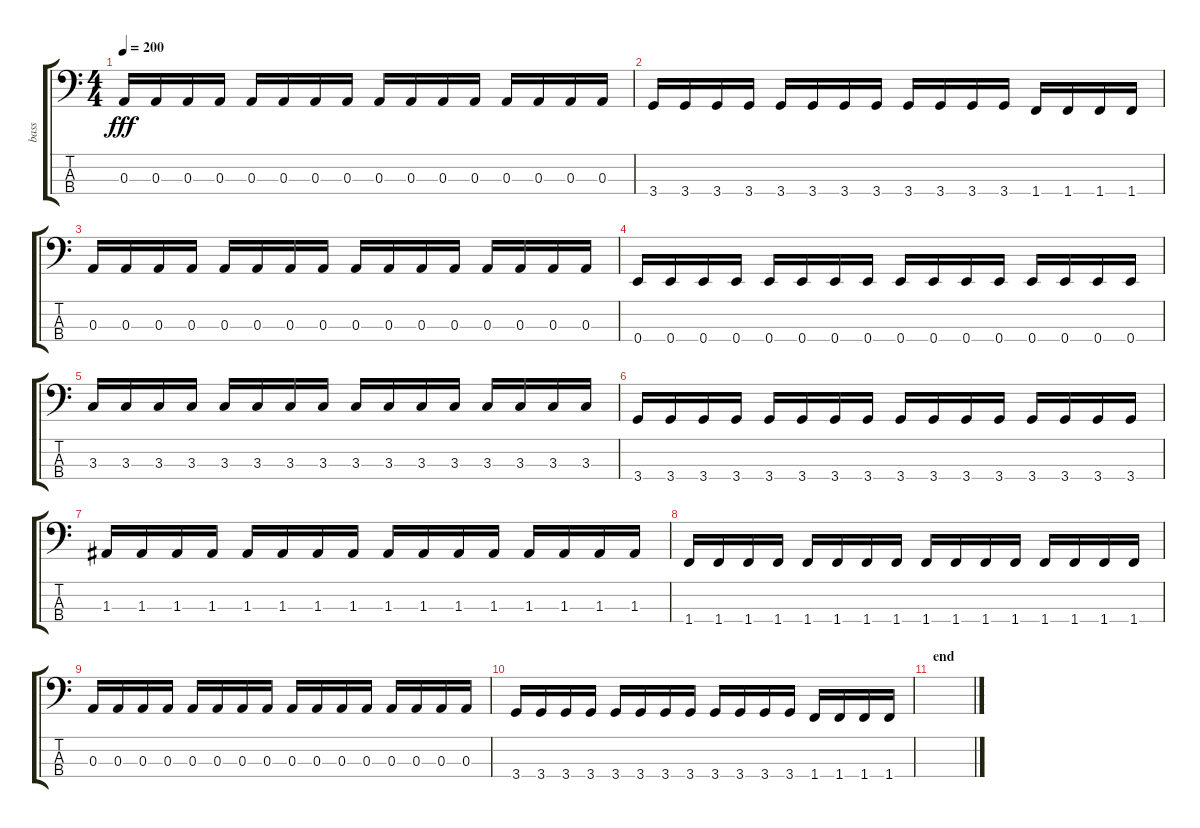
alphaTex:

\track ("bass" "bass") {instrument electricbassfinger}
\staff {score tabs}
\tuning (G2 D2 A1 E1) {hide}
\ts (4 4)
\tempo 200
\clef f4
\ks c
0.3.16{dy fff} 0.3.16 0.3.16 0.3.16 0.3.16 0.3.16 0.3.16 0.3.16 0.3.16 0.3.16 0.3.16 0.3.16 0.3.16 0.3.16 0.3.16 0.3.16 |
3.4.16 3.4.16 3.4.16 3.4.16 3.4.16 3.4.16 3.4.16 3.4.16 3.4.16 3.4.16 3.4.16 3.4.16 1.4.16 1.4.16 1.4.16 1.4.16 |
0.3.16 0.3.16 0.3.16 0.3.16 0.3.16 0.3.16 0.3.16 0.3.16 0.3.16 0.3.16 0.3.16 0.3.16 0.3.16 0.3.16 0.3.16 0.3.16 |
0.4.16 0.4.16 0.4.16 0.4.16 0.4.16 0.4.16 0.4.16 0.4.16 0.4.16 0.4.16 0.4.16 0.4.16 0.4.16 0.4.16 0.4.16 0.4.16 |
3.3.16 3.3.16 3.3.16 3.3.16 3.3.16 3.3.16 3.3.16 3.3.16 3.3.16 3.3.16 3.3.16 3.3.16 3.3.16 3.3.16 3.3.16 3.3.16 |
3.4.16 3.4.16 3.4.16 3.4.16 3.4.16 3.4.16 3.4.16 3.4.16 3.4.16 3.4.16 3.4.16 3.4.16 3.4.16 3.4.16 3.4.16 3.4.16 |
1.3.16 1.3.16 1.3.16 1.3.16 1.3.16 1.3.16 1.3.16 1.3.16 1.3.16 1.3.16 1.3.16 1.3.16 1.3.16 1.3.16 1.3.16 1.3.16 |
1.4.16 1.4.16 1.4.16 1.4.16 1.4.16 1.4.16 1.4.16 1.4.16 1.4.16 1.4.16 1.4.16 1.4.16 1.4.16 1.4.16 1.4.16 1.4.16 |
0.3.16 0.3.16 0.3.16 0.3.16 0.3.16 0.3.16 0.3.16 0.3.16 0.3.16 0.3.16 0.3.16 0.3.16 0.3.16 0.3.16 0.3.16 0.3.16 |
3.4.16 3.4.16 3.4.16 3.4.16 3.4.16 3.4.16 3.4.16 3.4.16 3.4.16 3.4.16 3.4.16 3.4.16 1.4.16 1.4.16 1.4.16 1.4.16 |
\section ("" "end")
